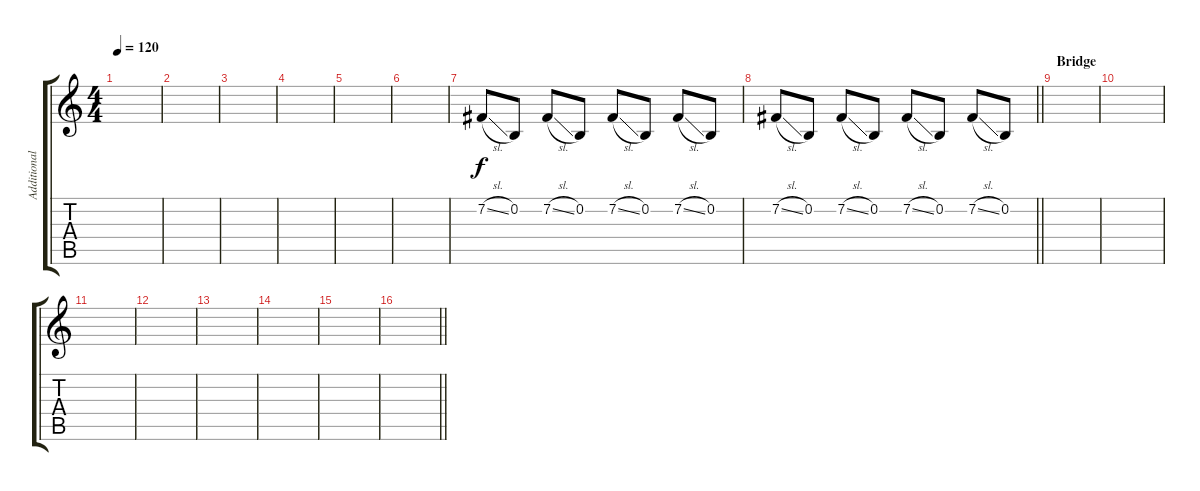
\track ("Additional Keyboard" "Additional") {instrument fx7echoes}
\staff {score tabs}
\tuning (E4 B3 G3 D3 A2 E2) {hide}
\ts (4 4)
\tempo 120
\clef g2
\ks c
|
|
|
|
|
|
7.2{sl}.8{volume 5} 0.2.8 7.2{sl}.8 0.2.8 7.2{sl}.8 0.2.8 7.2{sl}.8 0.2.8 |
\barLineRight lightlight
7.2{sl}.8 0.2.8 7.2{sl}.8 0.2.8 7.2{sl}.8 0.2.8 7.2{sl}.8 0.2.8 |
\section ("" "Bridge")
|
|
|
|
|
|
|
\barLineRight lightlight
